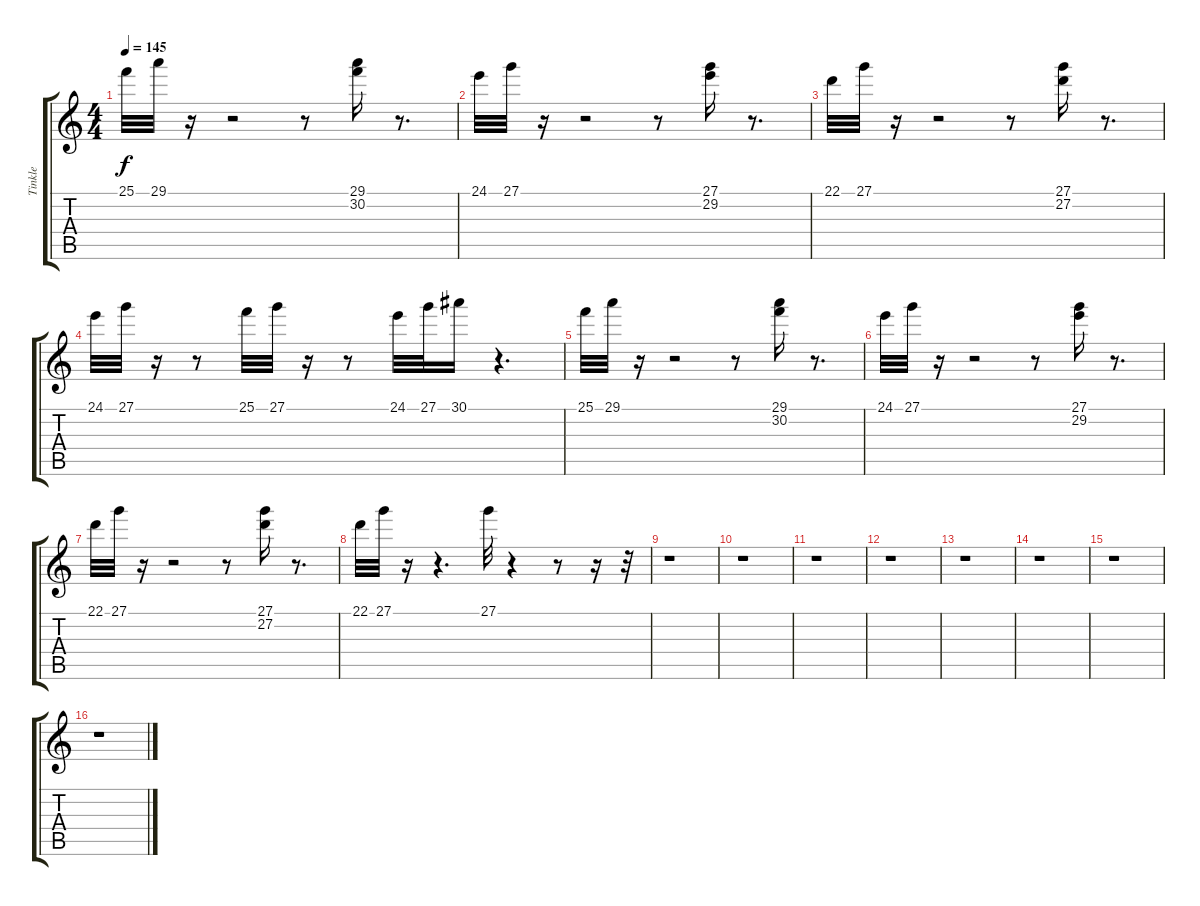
\track ("Tinkle" "Tinkle") {instrument musicbox}
\staff {score tabs}
\tuning (E4 B3 G3 D3 A2 E2) {hide}
\ts (4 4)
\tempo 145
\clef g2
\ks c
25.1.32{dy f} 29.1.32 r.16 r.2 r.8 (29.1 30.2).16 r.8{d} |
24.1.32 27.1.32 r.16 r.2 r.8 (27.1 29.2).16 r.8{d} |
22.1.32 27.1.32 r.16 r.2 r.8 (27.1 27.2).16 r.8{d} |
24.1.32 27.1.32 r.16 r.8 25.1.32 27.1.32 r.16 r.8 24.1.32 27.1.32 30.1.16 r.4{d} |
25.1.32 29.1.32 r.16 r.2 r.8 (29.1 30.2).16 r.8{d} |
24.1.32 27.1.32 r.16 r.2 r.8 (27.1 29.2).16 r.8{d} |
22.1.32 27.1.32 r.16 r.2 r.8 (27.1 27.2).16 r.8{d} |
22.1.32 27.1.32 r.16 r.4{d} 27.1.32 r.4 r.8 r.16 r.32 |
r.1 |
r.1 |
r.1 |
r.1 |
r.1 |
r.1 |
r.1 |
r.1
